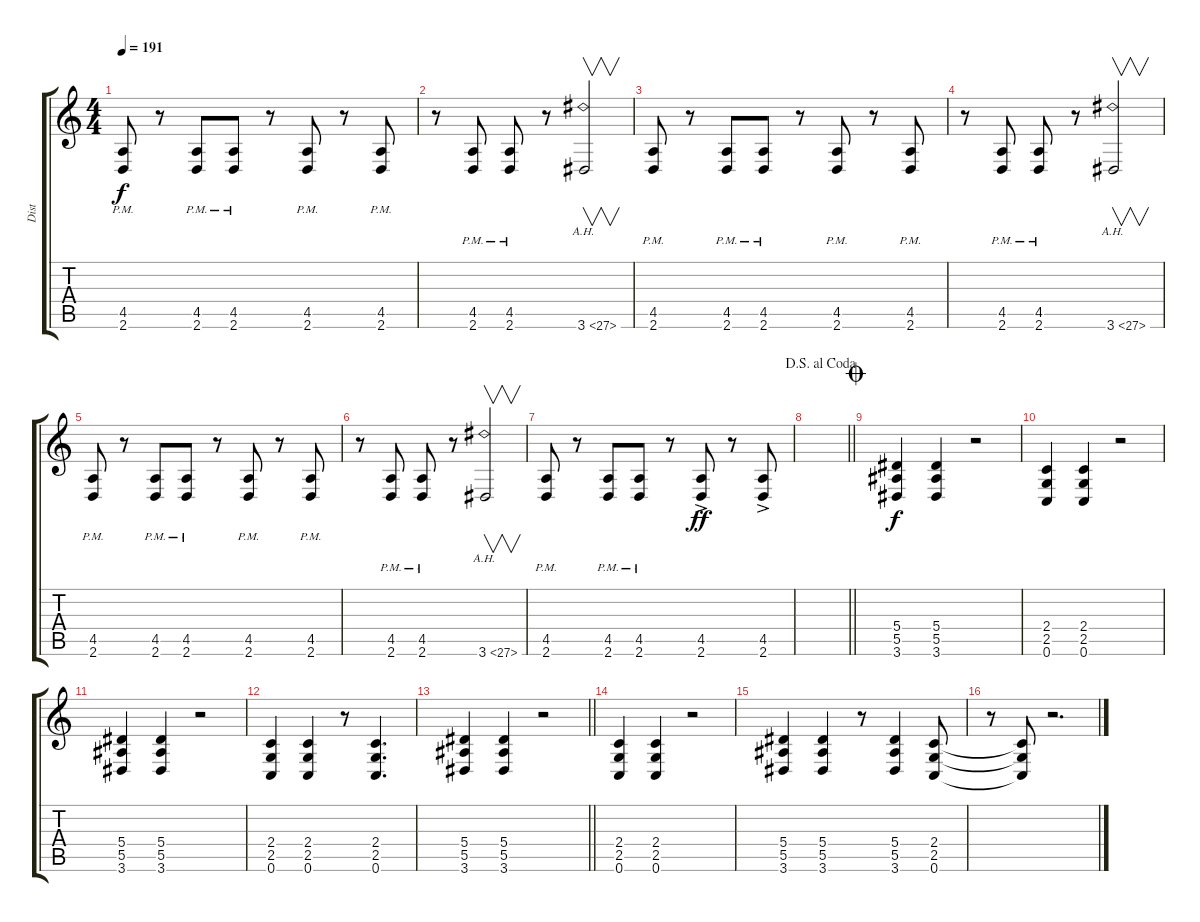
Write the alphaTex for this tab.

\track ("Dist" "Dist") {instrument distortionguitar}
\staff {score tabs}
\tuning (C4 G3 Eb3 Bb2 F2 C2) {hide}
\ts (4 4)
\tempo 191
\clef g2
\ks c
(4.5{pm} 2.6{pm}).8{dy f} r.8 (4.5{pm} 2.6{pm}).8 (4.5{pm} 2.6{pm}).8 r.8 (4.5{pm} 2.6{pm}).8 r.8 (4.5{pm} 2.6{pm}).8 |
r.8 (4.5{pm} 2.6{pm}).8 (4.5{pm} 2.6{pm}).8 r.8 3.6{ah 24}.2{v} |
(4.5{pm} 2.6{pm}).8 r.8 (4.5{pm} 2.6{pm}).8 (4.5{pm} 2.6{pm}).8 r.8 (4.5{pm} 2.6{pm}).8 r.8 (4.5{pm} 2.6{pm}).8 |
r.8 (4.5{pm} 2.6{pm}).8 (4.5{pm} 2.6{pm}).8 r.8 3.6{ah 24}.2{v} |
(4.5{pm} 2.6{pm}).8 r.8 (4.5{pm} 2.6{pm}).8 (4.5{pm} 2.6{pm}).8 r.8 (4.5{pm} 2.6{pm}).8 r.8 (4.5{pm} 2.6{pm}).8 |
r.8 (4.5{pm} 2.6{pm}).8 (4.5{pm} 2.6{pm}).8 r.8 3.6{ah 24}.2{v} |
(4.5{pm} 2.6{pm}).8 r.8 (4.5{pm} 2.6{pm}).8 (4.5{pm} 2.6{pm}).8 r.8 (4.5{ac} 2.6{ac}).8{dy ff} r.8 (4.5{ac} 2.6{ac}).8 |
\jump dalsegnoalcoda
\barLineRight lightlight
|
\jump coda
(5.4 5.5 3.6).4{dy f} (5.4 5.5 3.6).4 r.2 |
(2.4 2.5 0.6).4 (2.4 2.5 0.6).4 r.2 |
(5.4 5.5 3.6).4 (5.4 5.5 3.6).4 r.2 |
(2.4 2.5 0.6).4 (2.4 2.5 0.6).4 r.8 (2.4 2.5 0.6).4{d} |
\barLineRight lightlight
(5.4 5.5 3.6).4 (5.4 5.5 3.6).4 r.2 |
(2.4 2.5 0.6).4 (2.4 2.5 0.6).4 r.2 |
(5.4 5.5 3.6).4 (5.4 5.5 3.6).4 r.8 (5.4 5.5 3.6).4 (2.4 2.5 0.6).8 |
r.8 (2.4{t} 2.5{t} 0.6{t}).8 r.2{d}
